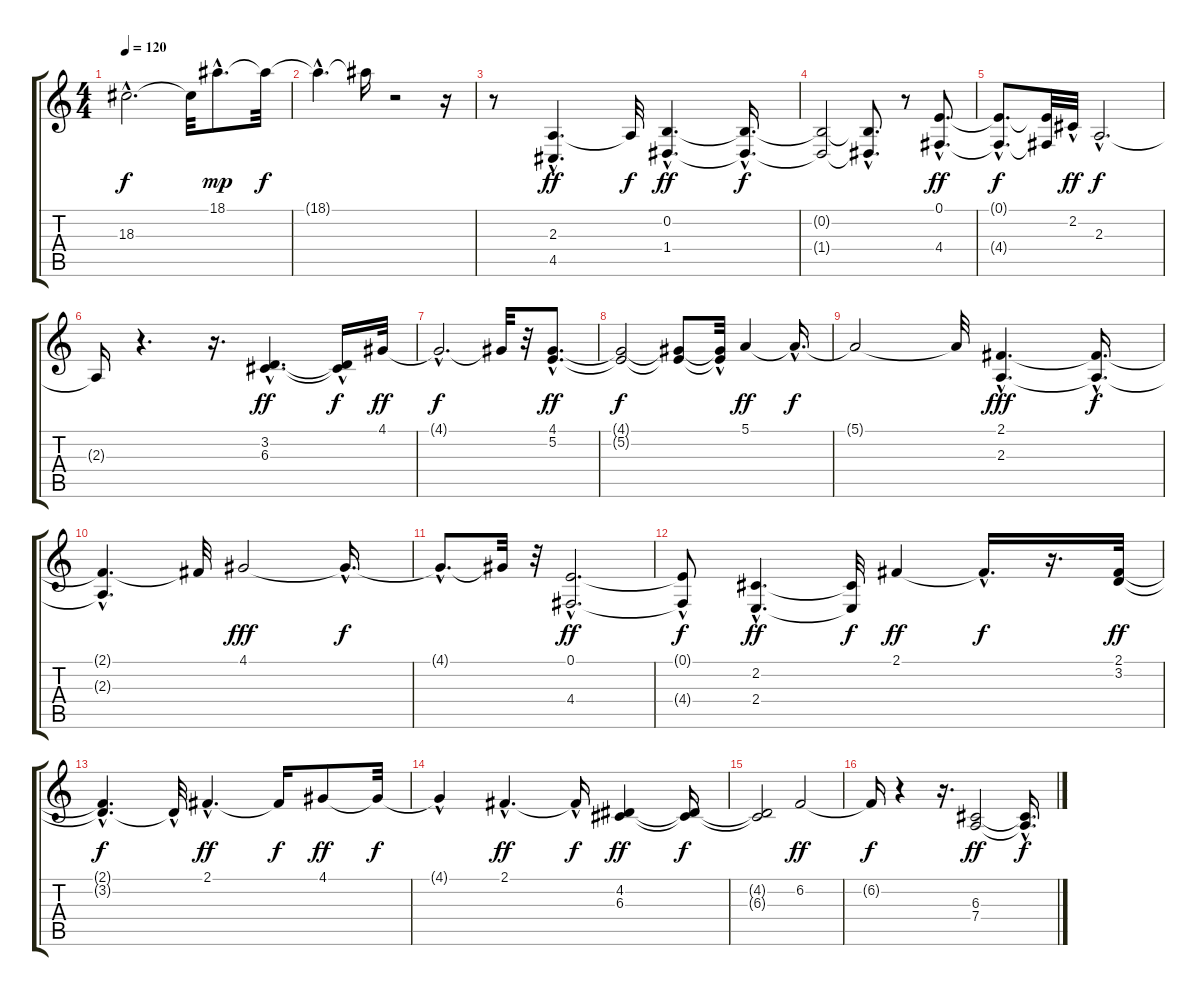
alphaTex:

\track "" {instrument acousticgrandpiano}
\staff {score tabs}
\tuning (E4 B3 G3 D3 A2 E2) {hide}
\ts (4 4)
\tempo 120
\clef g2
\ks c
18.3{hac t}.2{d dy f} 18.3{t}.32 18.1{hac}.8{d dy mp} 18.1{t}.32{dy f} |
18.1{hac t}.4{d} 18.1{t}.16 r.2 r.16 |
r.8 (2.3{hac} 4.5).4{d dy ff volume 4} 2.3{t}.32{dy f} (0.2{hac} 1.4{hac}).4{d dy ff} (0.2{hac t} 1.4{hac t}).16{d dy f} |
(0.2{t} 1.4{t}).2 (0.2{hac t} 1.4{hac t}).8{d} r.8 (0.1{hac} 4.4{hac}).8{d dy ff} |
(0.1{hac t} 4.4{hac t}).8{d dy f} (0.1{t} 4.4{t}).32 2.2{hac}.32{dy ff} 2.3{hac}.2{d dy f} |
2.3{t}.16 r.4{d} r.16{d} (3.2{hac} 6.3{hac}).4{d dy ff} (3.2{hac t} 6.3{t}).16{dy f} 4.1.32{dy ff} |
4.1{hac t}.2{d dy f} 4.1{t}.32 r.32 (4.1{hac} 5.2{hac}).8{d dy ff} |
(4.1{t} 5.2{t}).2{dy f} (4.1{t} 5.2{t}).8 (4.1{t} 5.2{hac t}).32 5.1.4{dy ff} 5.1{hac t}.16{d dy f} |
5.1{t}.2 5.1{t}.32 (2.1{hac} 2.3{hac}).4{d dy fff} (2.1{hac t} 2.3{hac t}).16{d dy f} |
(2.1{hac t} 2.3{t}).4{d} 2.1{t}.32 4.1.2{dy fff} 4.1{hac t}.16{d dy f} |
4.1{hac t}.8{d} 4.1{t}.32 r.32 (0.1{hac} 4.4{hac}).2{d dy ff} |
(0.1{hac t} 4.4{t}).8{dy f} (2.2{hac} 2.4{hac}).4{d dy ff} (2.2{t} 2.4{t}).32{dy f} 2.1.4{dy ff} 2.1{hac t}.16{d dy f} r.16{d} (2.1 3.2).32{dy ff} |
(2.1{t} 3.2{hac t}).4{d dy f} 3.2{hac t}.32 2.1{hac}.4{d dy ff} 2.1{t}.16{dy f} 4.1.8{dy ff} 4.1{t}.32{dy f} |
4.1{hac t}.4 2.1{hac}.4{d dy ff} 2.1{hac t}.16{dy f} (4.2 6.3).4{dy ff} (4.2{t} 6.3{t}).16{dy f} |
(4.2{t} 6.3{t}).2 6.2.2{dy ff} |
6.2{t}.16{dy f} r.4 r.16{d} (6.3 7.4).2{dy ff} (6.3{hac t} 7.4{hac t}).16{d dy f}
